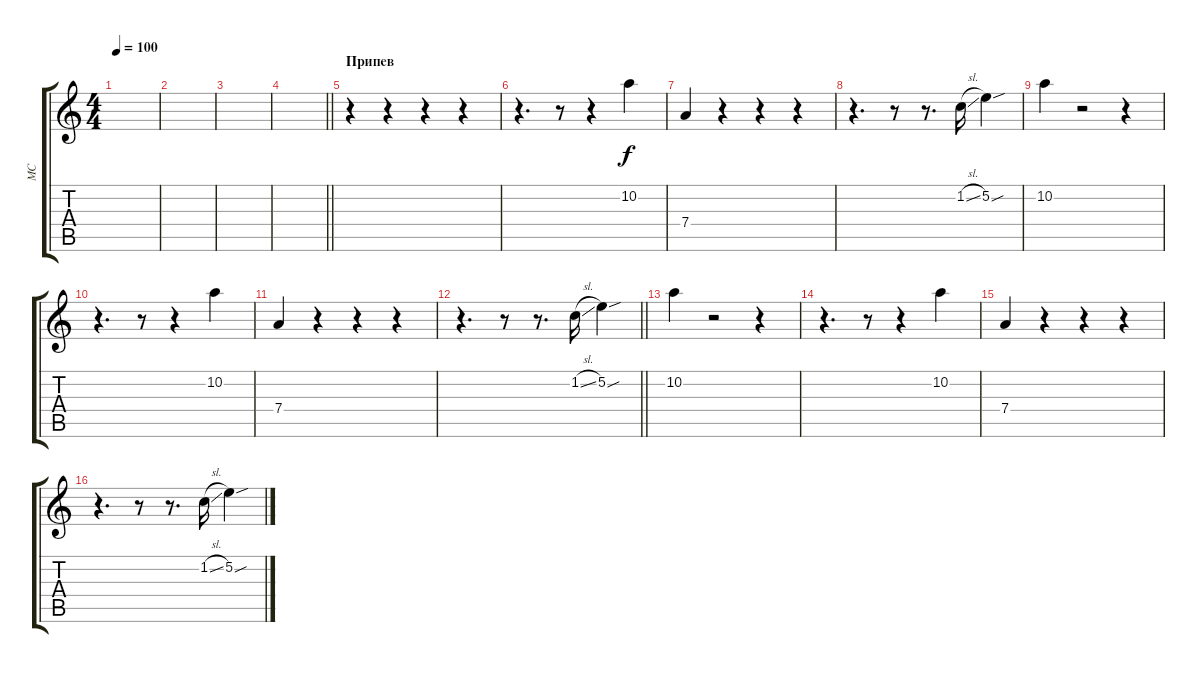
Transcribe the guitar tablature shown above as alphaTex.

\track ("MC" "MC") {instrument electricguitarmuted}
\staff {score tabs}
\tuning (E4 B3 G3 D3 A2 E2) {hide}
\ts (4 4)
\tempo 100
\clef g2
\ks c
|
|
|
\barLineRight lightlight
|
\section ("" "Припев")
r.4 r.4 r.4 r.4 |
r.4{d} r.8 r.4 10.2.4 |
7.4.4 r.4 r.4 r.4 |
r.4{d} r.8 r.8{d} 1.2{sl}.16 5.2{sou}.4 |
10.2.4 r.2 r.4 |
r.4{d} r.8 r.4 10.2.4 |
7.4.4 r.4 r.4 r.4 |
\barLineRight lightlight
r.4{d} r.8 r.8{d} 1.2{sl}.16 5.2{sou}.4 |
10.2.4 r.2 r.4 |
r.4{d} r.8 r.4 10.2.4 |
7.4.4 r.4 r.4 r.4 |
r.4{d} r.8 r.8{d} 1.2{sl}.16 5.2{sou}.4
